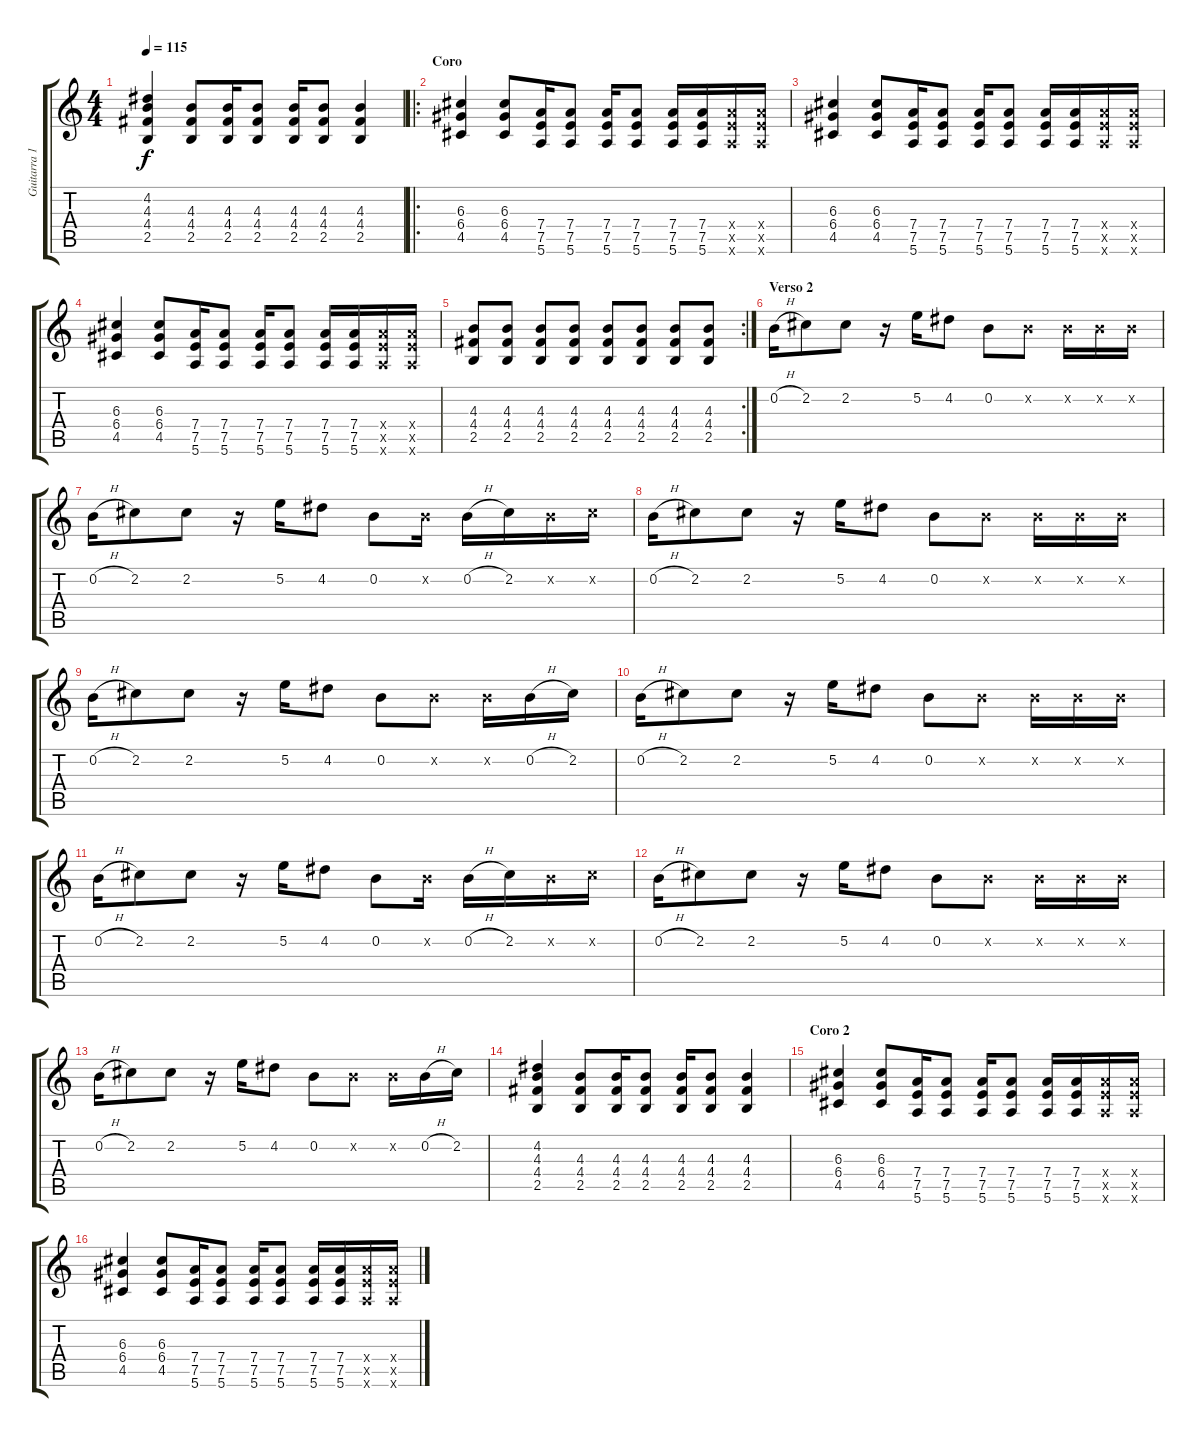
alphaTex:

\track ("Guitarra 1" "Guitarra 1") {instrument distortionguitar}
\staff {score tabs}
\tuning (E4 B3 G3 D3 A2 E2) {hide}
\ts (4 4)
\tempo 115
\clef g2
\ks c
(4.2 4.3 4.4 2.5).4{dy f instrument distortionguitar} (4.3 4.4 2.5).8 (4.3 4.4 2.5).16 (4.3 4.4 2.5).8 (4.3 4.4 2.5).16 (4.3 4.4 2.5).8 (4.3 4.4 2.5).4 |
\ro
\section ("" "Coro")
(6.3 6.4 4.5).4 (6.3 6.4 4.5).8 (7.4 7.5 5.6).16 (7.4 7.5 5.6).8 (7.4 7.5 5.6).16 (7.4 7.5 5.6).8 (7.4 7.5 5.6).16 (7.4 7.5 5.6).16 (7.4{x} 7.5{x} 5.6{x}).16 (7.4{x} 7.5{x} 5.6{x}).16 |
(6.3 6.4 4.5).4 (6.3 6.4 4.5).8 (7.4 7.5 5.6).16 (7.4 7.5 5.6).8 (7.4 7.5 5.6).16 (7.4 7.5 5.6).8 (7.4 7.5 5.6).16 (7.4 7.5 5.6).16 (7.4{x} 7.5{x} 5.6{x}).16 (7.4{x} 7.5{x} 5.6{x}).16 |
(6.3 6.4 4.5).4 (6.3 6.4 4.5).8 (7.4 7.5 5.6).16 (7.4 7.5 5.6).8 (7.4 7.5 5.6).16 (7.4 7.5 5.6).8 (7.4 7.5 5.6).16 (7.4 7.5 5.6).16 (7.4{x} 7.5{x} 5.6{x}).16 (7.4{x} 7.5{x} 5.6{x}).16 |
\rc 2
(4.3 4.4 2.5).8 (4.3 4.4 2.5).8 (4.3 4.4 2.5).8 (4.3 4.4 2.5).8 (4.3 4.4 2.5).8 (4.3 4.4 2.5).8 (4.3 4.4 2.5).8 (4.3 4.4 2.5).8 |
\section ("" "Verso 2")
0.2{h}.16{instrument overdrivenguitar} 2.2.8 2.2.8 r.16 5.2.16 4.2.8 0.2.8 0.2{x}.8 0.2{x}.16 0.2{x}.16 0.2{x}.16 |
0.2{h}.16 2.2.8 2.2.8 r.16 5.2.16 4.2.8 0.2.8 0.2{x}.16 0.2{h}.16 2.2.16 0.2{x}.16 2.2{x}.16 |
0.2{h}.16{instrument overdrivenguitar} 2.2.8 2.2.8 r.16 5.2.16 4.2.8 0.2.8 0.2{x}.8 0.2{x}.16 0.2{x}.16 0.2{x}.16 |
0.2{h}.16 2.2.8 2.2.8 r.16 5.2.16 4.2.8 0.2.8 0.2{x}.8 0.2{x}.16 0.2{h}.16 2.2.16 |
0.2{h}.16{instrument overdrivenguitar} 2.2.8 2.2.8 r.16 5.2.16 4.2.8 0.2.8 0.2{x}.8 0.2{x}.16 0.2{x}.16 0.2{x}.16 |
0.2{h}.16 2.2.8 2.2.8 r.16 5.2.16 4.2.8 0.2.8 0.2{x}.16 0.2{h}.16 2.2.16 0.2{x}.16 2.2{x}.16 |
0.2{h}.16{instrument overdrivenguitar} 2.2.8 2.2.8 r.16 5.2.16 4.2.8 0.2.8 0.2{x}.8 0.2{x}.16 0.2{x}.16 0.2{x}.16 |
0.2{h}.16 2.2.8 2.2.8 r.16 5.2.16 4.2.8 0.2.8 0.2{x}.8 0.2{x}.16 0.2{h}.16 2.2.16 |
(4.2 4.3 4.4 2.5).4{instrument distortionguitar} (4.3 4.4 2.5).8 (4.3 4.4 2.5).16 (4.3 4.4 2.5).8 (4.3 4.4 2.5).16 (4.3 4.4 2.5).8 (4.3 4.4 2.5).4 |
\section ("" "Coro 2")
(6.3 6.4 4.5).4 (6.3 6.4 4.5).8 (7.4 7.5 5.6).16 (7.4 7.5 5.6).8 (7.4 7.5 5.6).16 (7.4 7.5 5.6).8 (7.4 7.5 5.6).16 (7.4 7.5 5.6).16 (7.4{x} 7.5{x} 5.6{x}).16 (7.4{x} 7.5{x} 5.6{x}).16 |
(6.3 6.4 4.5).4 (6.3 6.4 4.5).8 (7.4 7.5 5.6).16 (7.4 7.5 5.6).8 (7.4 7.5 5.6).16 (7.4 7.5 5.6).8 (7.4 7.5 5.6).16 (7.4 7.5 5.6).16 (7.4{x} 7.5{x} 5.6{x}).16 (7.4{x} 7.5{x} 5.6{x}).16
